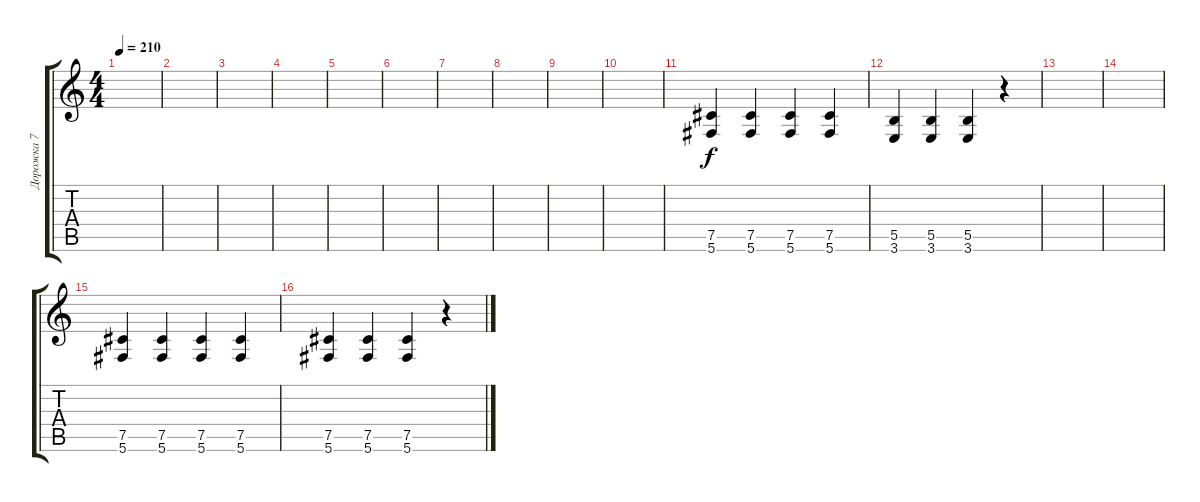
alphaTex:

\track ("Дорожка 7" "Дорожка 7") {instrument distortionguitar}
\staff {score tabs}
\tuning (Db4 Ab3 E3 B2 Gb2 Db2) {hide}
\ts (4 4)
\tempo 210
\clef g2
\ks c
|
|
|
|
|
|
|
|
|
|
(7.5 5.6).4 (7.5 5.6).4 (7.5 5.6).4 (7.5 5.6).4 |
(5.5 3.6).4 (5.5 3.6).4 (5.5 3.6).4 r.4 |
|
|
(7.5 5.6).4 (7.5 5.6).4 (7.5 5.6).4 (7.5 5.6).4 |
(7.5 5.6).4 (7.5 5.6).4 (7.5 5.6).4 r.4
